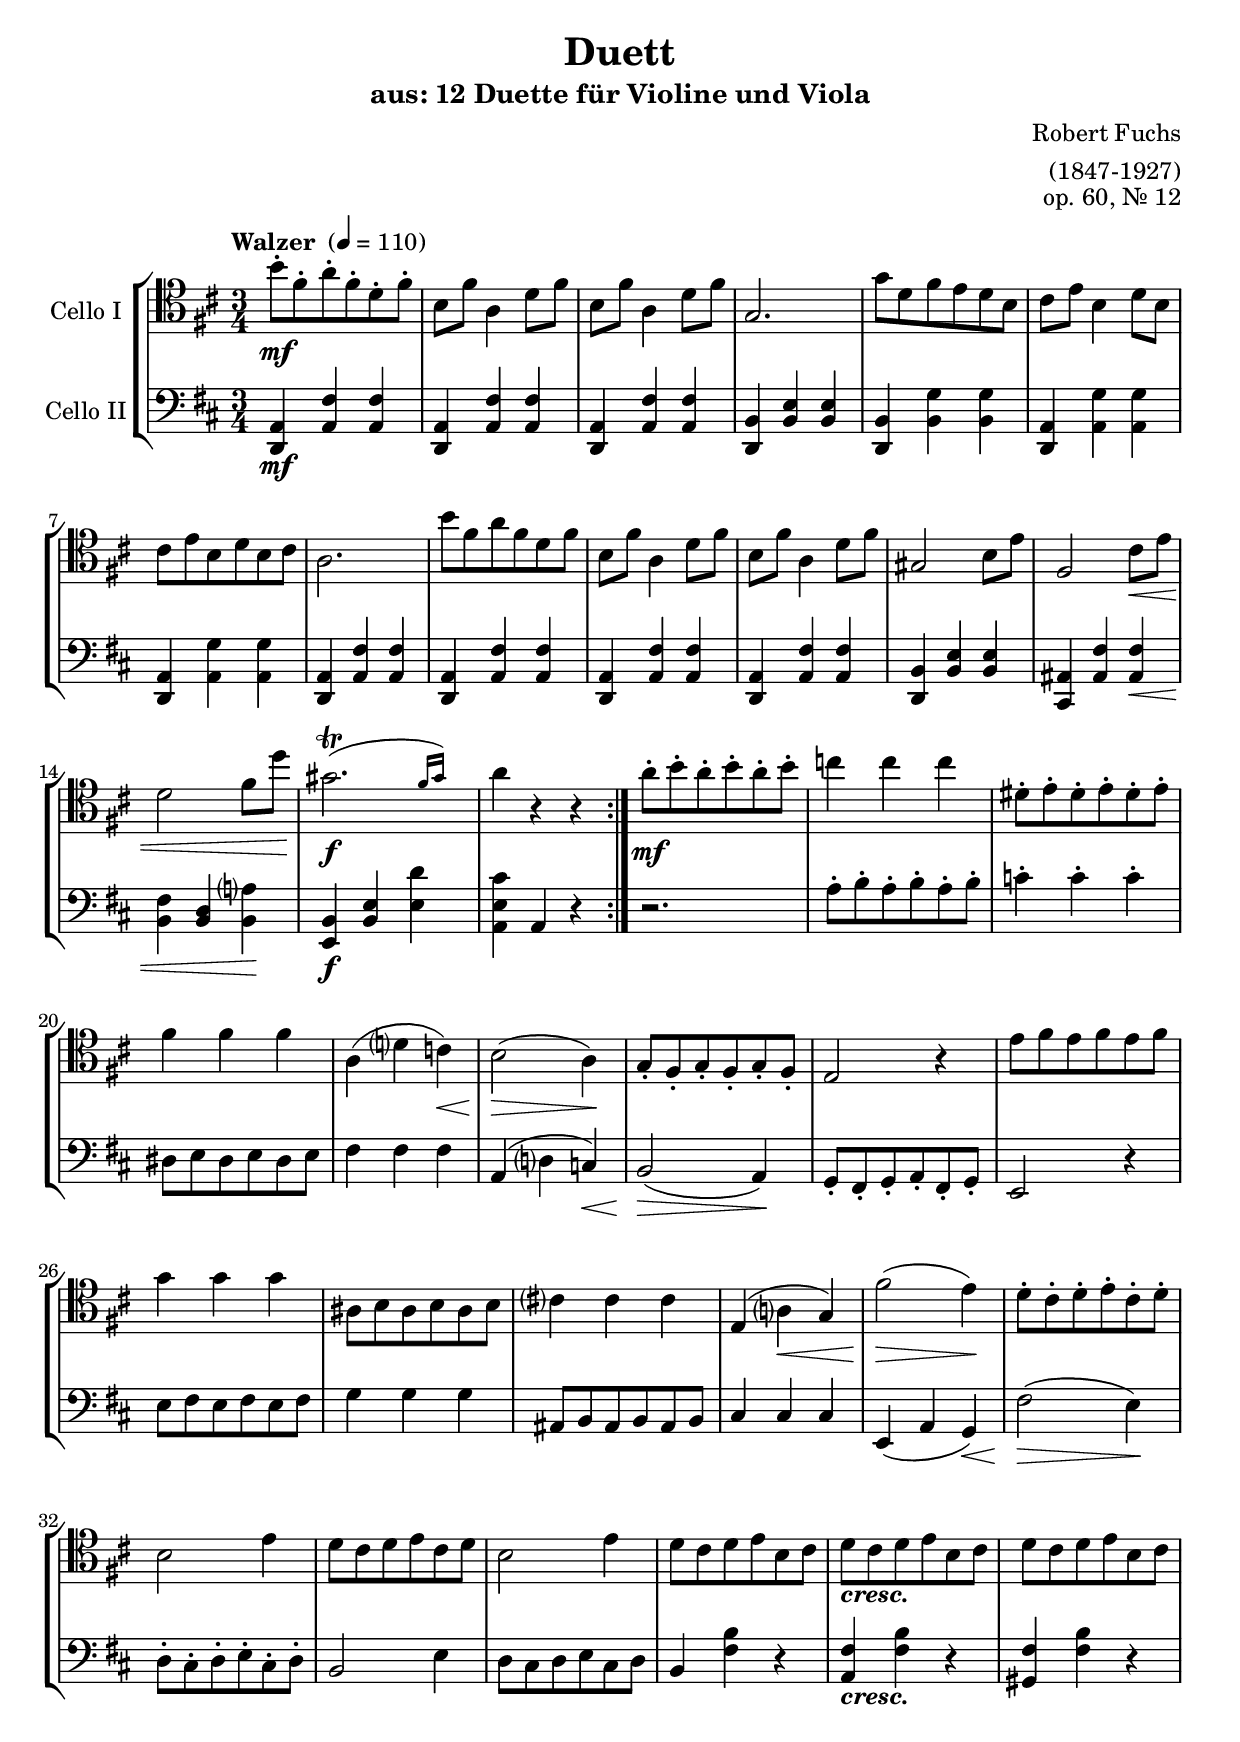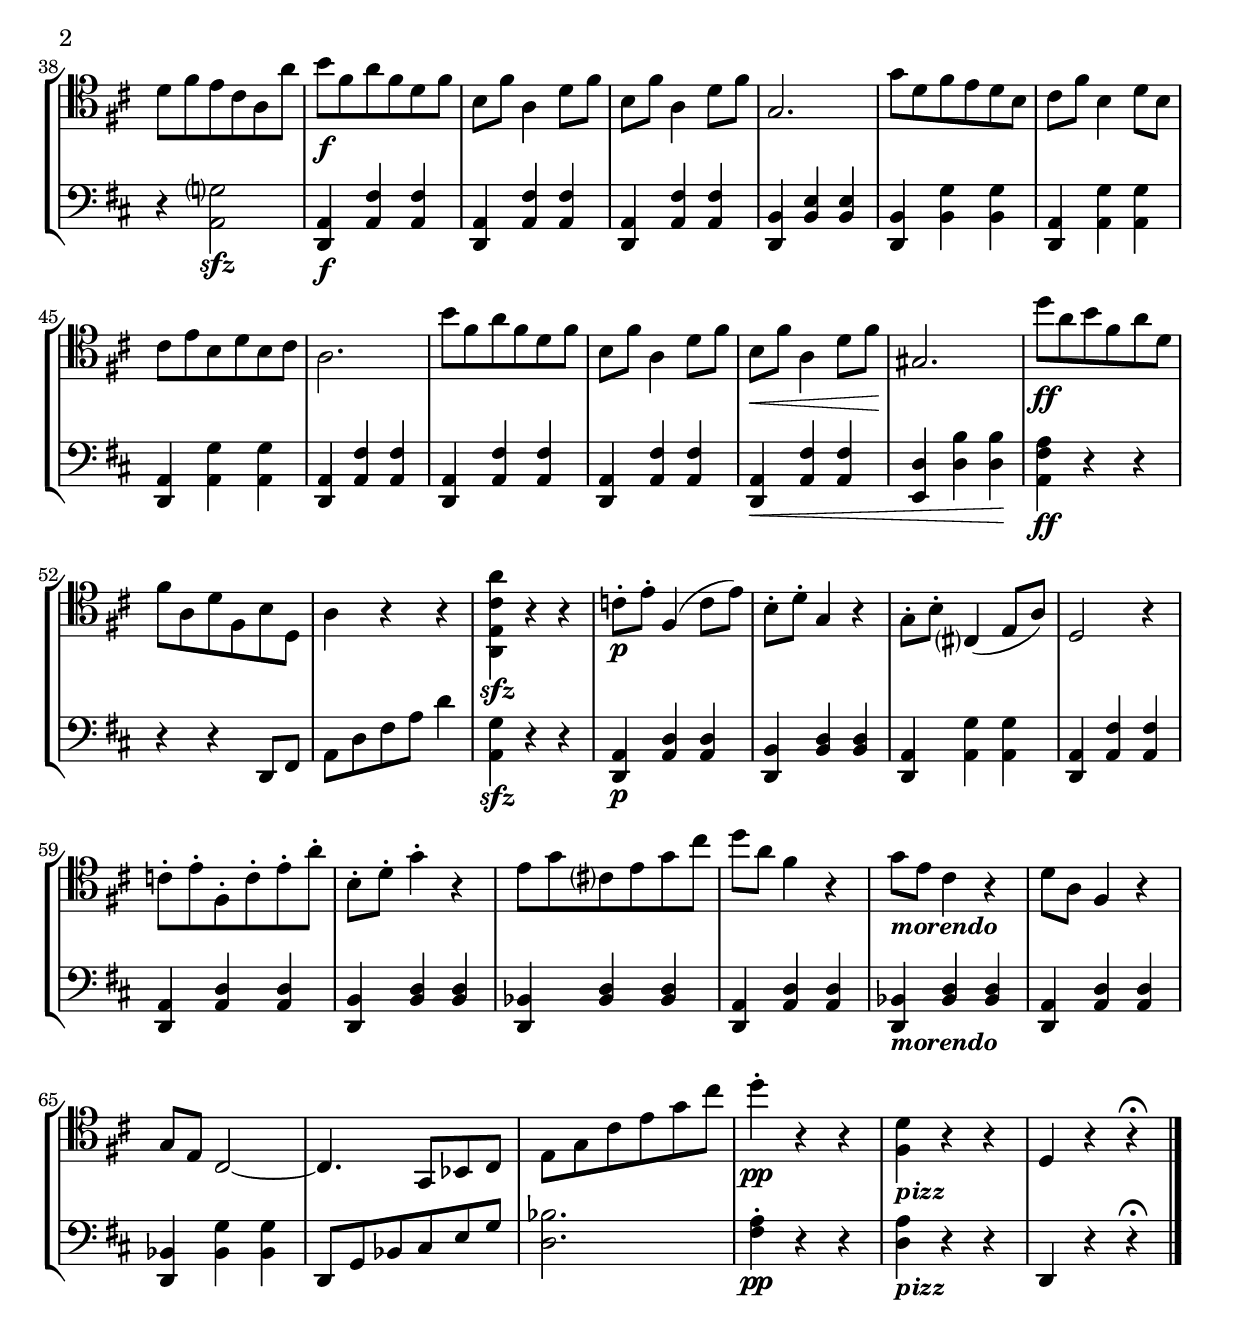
\version "2.12.3"
\include "deutsch.ly"

#(set-global-staff-size 21)

\header {
  title = "Duett"
  subtitle = "aus: 12 Duette für Violine und Viola"
  composer = "Robert Fuchs"
  arranger = "(1847-1927)"
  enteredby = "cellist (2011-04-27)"
  opus = "op. 60, Nr. 12"
}

voiceconsts = {
 \key d \major
 \time 3/4
% \clef "bass"
% \numericTimeSignature
 \compressFullBarRests
 \tempo "Walzer " 4=110
}

csc = \markup \italic \bold "cresc."
mor = \markup \italic \bold "morendo"
piz = \markup \italic \bold "pizz"

%midilow = "harpsichord"
midihi = "clarinet"
%midilow = "accordion"
midilow = "bassoon"

va = \relative c''' {
   \voiceconsts
   \clef "tenor"
%   \clef "treble"

   \repeat volta 2 {
     h8-.\mf fis-. a-. fis-. d-. fis-.
     h, fis' a,4 d8 fis
     h, fis' a,4 d8 fis
     g,2.
     g'8 d fis e d h

     cis e h4 d8 h
     cis e h d h cis
     a2.
     h'8 fis a fis d fis
     h, fis' a,4 d8 fis

     h, fis' a,4 d8 fis
     gis,2 h8 e
     fis,2 cis'8\< e
     d2 fis8 d'\!
     \afterGrace gis,2.(\f\trill { fis16[ gis]) }
     a4 r r
   }

   a8-.\mf h-. a-. h-. a-. h-.
   c4 c c
   dis,8-. e-. dis-. e-. dis-. e-.
   fis4 fis fis
   a,( d? c)\<
   h2(\!\> a4)\!
   g8-. fis-. g-. fis-. g-. fis-.

   e2 r4
   e'8 fis e fis e fis
   g4 g g
   ais,8 h ais h ais h
   cis?4 cis cis
   e,( a?\< g)
   fis'2(\!\> e4)\!

   d8-. cis-. d-. e-. cis-. d-.
   h2 e4
   d8 cis d e cis d
   h2 e4
   d8 cis d e h cis
   d_\csc cis d e h cis

   d cis d e h cis
   d fis e cis a a'
   h\f fis a fis d fis
   h, fis' a,4 d8 fis
   h, fis' a,4 d8 fis
   g,2.

   g'8 d fis e d h
   cis fis h,4 d8 h
   cis e h d h cis
   a2.
   h'8 fis a fis d fis
   h, fis' a,4 d8 fis

   h,\< fis' a,4 d8 fis
   gis,2.\!
   d''8\ff a h fis a d,
   fis a, d fis, h d,
   a'4 r r
   <a, e' cis' a'>\sfz r r
   c'8-.\p e-. fis,4( c'8 e)

   h-. d-. g,4 r
   g8-. h-. cis,?4( e8 a)
   d,2 r4
   c'8-. e-. fis,-. c'-. e-. a-.
   h,-. d-. g4-. r
   e8 g cis,? e g cis
   d a fis4 r

   g8_\mor e cis4 r
   d8 a fis4 r
   g8 e cis2~
   cis4. g8 b cis
   e g cis e g cis
   d4-.\pp r r
   <fis,, d'>_\piz r r
   d r r\fermata \bar "|."
}

vb = \relative c {
   \voiceconsts
   \clef "bass"
%   \clef "alto"

   \repeat volta 2 {
     <d a'>4\mf <a' fis'> <a fis'>
     <d, a'> <a' fis'> <a fis'>
     <d, a'> <a' fis'> <a fis'>
     <d, h'> <h' e> <h e>
     <d, h'> <h' g'> <h g'>
     <d, a'> <a' g'> <a g'>

     <d, a'> <a' g'> <a g'>
     <d, a'> <a' fis'> <a fis'>
     <d, a'> <a' fis'> <a fis'>
     <d, a'> <a' fis'> <a fis'>
     <d, a'> <a' fis'> <a fis'>

     <d, h'> <h' e> <h e>
     <cis, ais'> <ais' fis'> <ais fis'>\<
     <h fis'> <h d> <h a'?>\!
     <e, h'>\f <h' e> <e d'>
     <a, e' cis'> a r
   }

   r2.
   a'8-. h-. a-. h-. a-. h-.
   c4-. c-. c-.
   dis,8 e dis e dis e
   fis4 fis fis
   a,( d? c)\<
   h2(\!\> a4)\!

   g8-. fis-. g-. a-. fis-. g-.
   e2 r4
   e'8 fis e fis e fis
   g4 g g
   ais,8 h ais h ais h
   cis4 cis cis

   e,( a g)\<
   fis'2(\!\> e4)\!
   d8-. cis-. d-. e-. cis-. d-.
   h2 e4
   d8 cis d e cis d
   h4 <fis' h> r

   <a, fis'>_\csc <fis' h> r
   <gis, fis'> <fis' h> r
   r <a, g'?>2\sfz
   <d, a'>4\f <a' fis'> <a fis'>
   <d, a'> <a' fis'> <a fis'>
   <d, a'> <a' fis'> <a fis'>
   <d, h'> <h' e> <h e>

   <d, h'> <h' g'> <h g'>
   <d, a'> <a' g'> <a g'>
   <d, a'> <a' g'> <a g'>
   <d, a'> <a' fis'> <a fis'>
   <d, a'> <a' fis'> <a fis'>
   <d, a'> <a' fis'> <a fis'>
   <d, a'>\< <a' fis'> <a fis'>

   <e d'> <d' h'> <d h'>\!
   <a fis' a>\ff r r
   r r d,8 fis
   a d fis a d4
   <a, g'>\sfz r r
   <d, a'>\p <a' d> <a d>
   <d, h'> <h' d> <h d>

   <d, a'> <a' g'> <a g'>
   <d, a'> <a' fis'> <a fis'>
   <d, a'> <a' d> <a d>
   <d, h'> <h' d> <h d>
   <d, b'> <b' d> <b d>
   <d, a'> <a' d> <a d>
   <d, b'>_\mor <b' d> <b d>

   <d, a'> <a' d> <a d>
   <d, b'> <b' g'> <b g'>
   d,8 g b cis e g
   <d b'>2.
   <fis a>4-.\pp r r
   <d a'>_\piz r r
   d, r r\fermata \bar "|."
}


\book {
  \score {
    \new StaffGroup <<
      \new Staff {
	\set Staff.midiInstrument = \midihi
	\set Staff.instrumentName = #"Cello I"
	\transpose d d, { \va }
      }

      \new Staff {
	\set Staff.midiInstrument = \midilow
	\set Staff.instrumentName = #"Cello II"
	\transpose d d, { \vb }
      }
    >>

    \layout {}

    \midi {
      \context {
	\Score
	tempoWholesPerMinute = #(ly:make-moment 110 4)
      }
    }
  }
}
